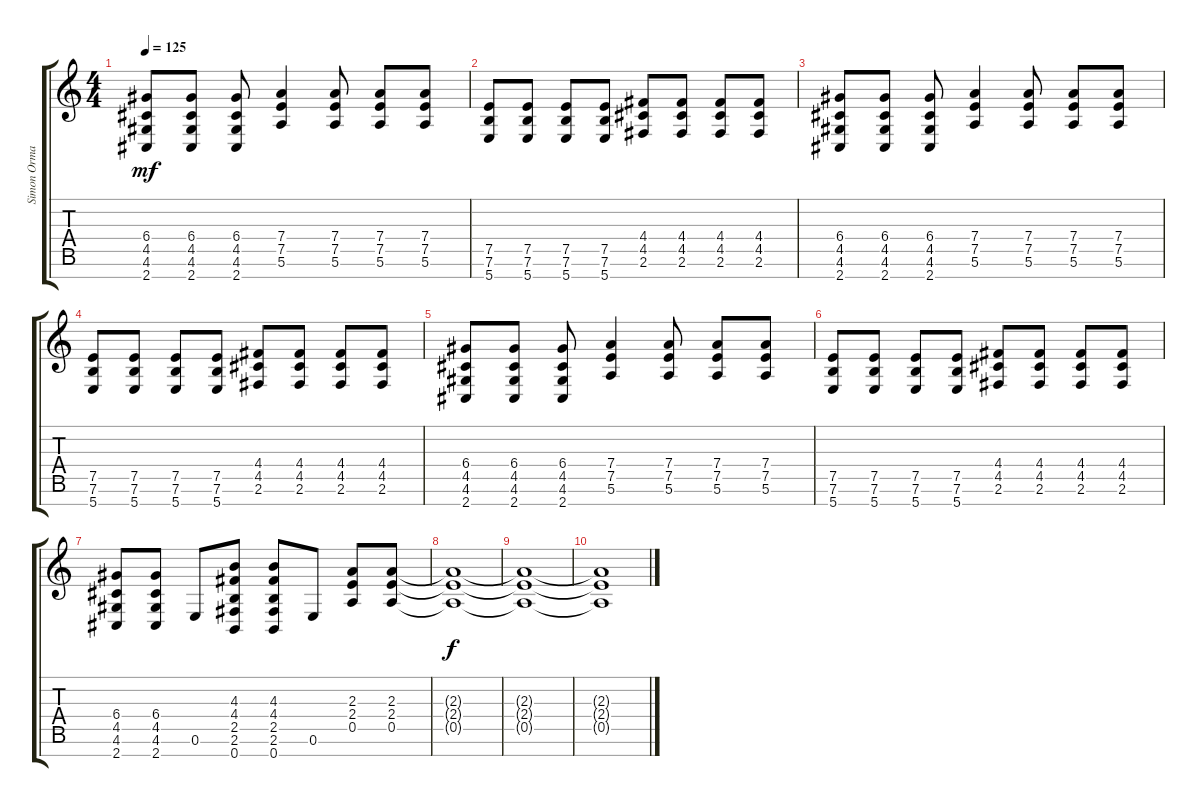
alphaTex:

\track ("Simon Ormandy | Gtr. 3" "Simon Orma") {instrument overdrivenguitar}
\staff {score tabs}
\tuning (E4 B3 G3 D3 A2 E2 B1) {hide}
\ts (4 4)
\tempo 125
\clef g2
\ks c
(6.4 4.5 4.6 2.7).8{dy mf} (6.4 4.5 4.6 2.7).8 (6.4 4.5 4.6 2.7).8 (7.4 7.5 5.6).4 (7.4 7.5 5.6).8 (7.4 7.5 5.6).8 (7.4 7.5 5.6).8 |
(7.5 7.6 5.7).8 (7.5 7.6 5.7).8 (7.5 7.6 5.7).8 (7.5 7.6 5.7).8 (4.4 4.5 2.6).8 (4.4 4.5 2.6).8 (4.4 4.5 2.6).8 (4.4 4.5 2.6).8 |
(6.4 4.5 4.6 2.7).8 (6.4 4.5 4.6 2.7).8 (6.4 4.5 4.6 2.7).8 (7.4 7.5 5.6).4 (7.4 7.5 5.6).8 (7.4 7.5 5.6).8 (7.4 7.5 5.6).8 |
(7.5 7.6 5.7).8 (7.5 7.6 5.7).8 (7.5 7.6 5.7).8 (7.5 7.6 5.7).8 (4.4 4.5 2.6).8 (4.4 4.5 2.6).8 (4.4 4.5 2.6).8 (4.4 4.5 2.6).8 |
(6.4 4.5 4.6 2.7).8 (6.4 4.5 4.6 2.7).8 (6.4 4.5 4.6 2.7).8 (7.4 7.5 5.6).4 (7.4 7.5 5.6).8 (7.4 7.5 5.6).8 (7.4 7.5 5.6).8 |
(7.5 7.6 5.7).8 (7.5 7.6 5.7).8 (7.5 7.6 5.7).8 (7.5 7.6 5.7).8 (4.4 4.5 2.6).8 (4.4 4.5 2.6).8 (4.4 4.5 2.6).8 (4.4 4.5 2.6).8 |
(6.4 4.5 4.6 2.7).8 (6.4 4.5 4.6 2.7).8 0.6.8 (4.3 4.4 2.5 2.6 0.7).8 (4.3 4.4 2.5 2.6 0.7).8 0.6.8 (2.3 2.4 0.5).8 (2.3 2.4 0.5).8 |
(2.3{t} 2.4{t} 0.5{t}).1{dy f} |
(2.3{t} 2.4{t} 0.5{t}).1 |
(2.3{t} 2.4{t} 0.5{t}).1
